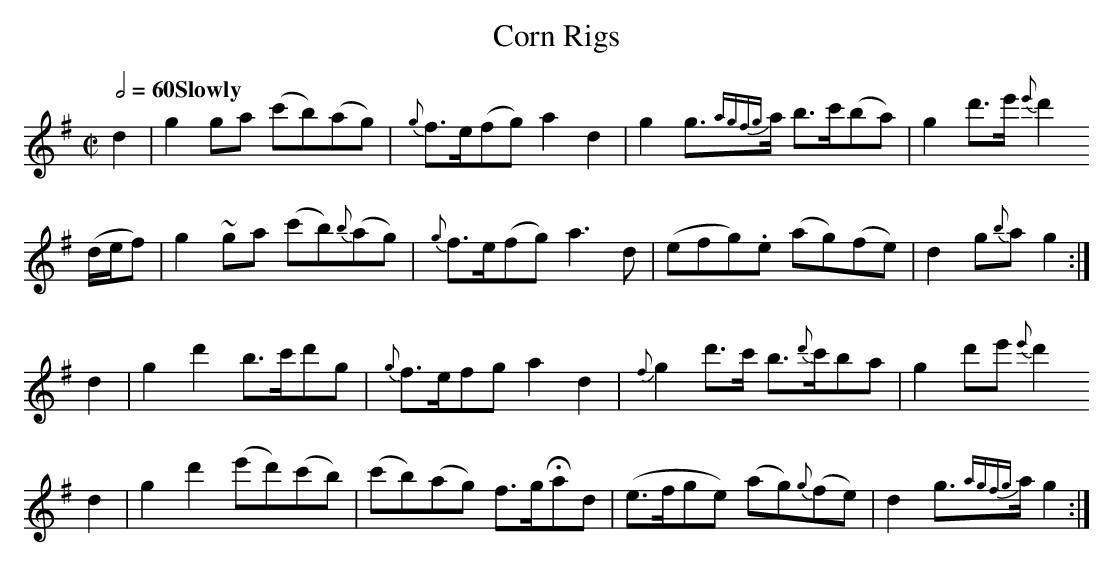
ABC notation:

X:1
T:Corn Rigs
M:C|
L:1/8
Q:1/2=60 "Slowly"
K:G
 d2    |g2 ga  (c'b)(ag)   |{g}f>e(fg)  a2  d2|   g2g>{agfg}a b>c'(ba)  |g2 d'>e'  {e'}d'2
(d/e/f)|g2~ga  (c'b){b}(ag)|{g}f>e(fg)  a3   d|  (efg).e     (ag)(fe)   |d2 g{b}a      g2:|
 d2    |g2 d'2  b>c'd'g    |{g}f>efg    a2  d2|{f}g2d'>c'     b>{d'}c'ba|g2 d'e'   {e'}d'2
 d2    |g2 d'2 (e'd')(c'b) |  (c'b)(ag) f>gHad|  (e>fge)     (ag){g}(fe)|d2 g>{agfg}a  g2:|
